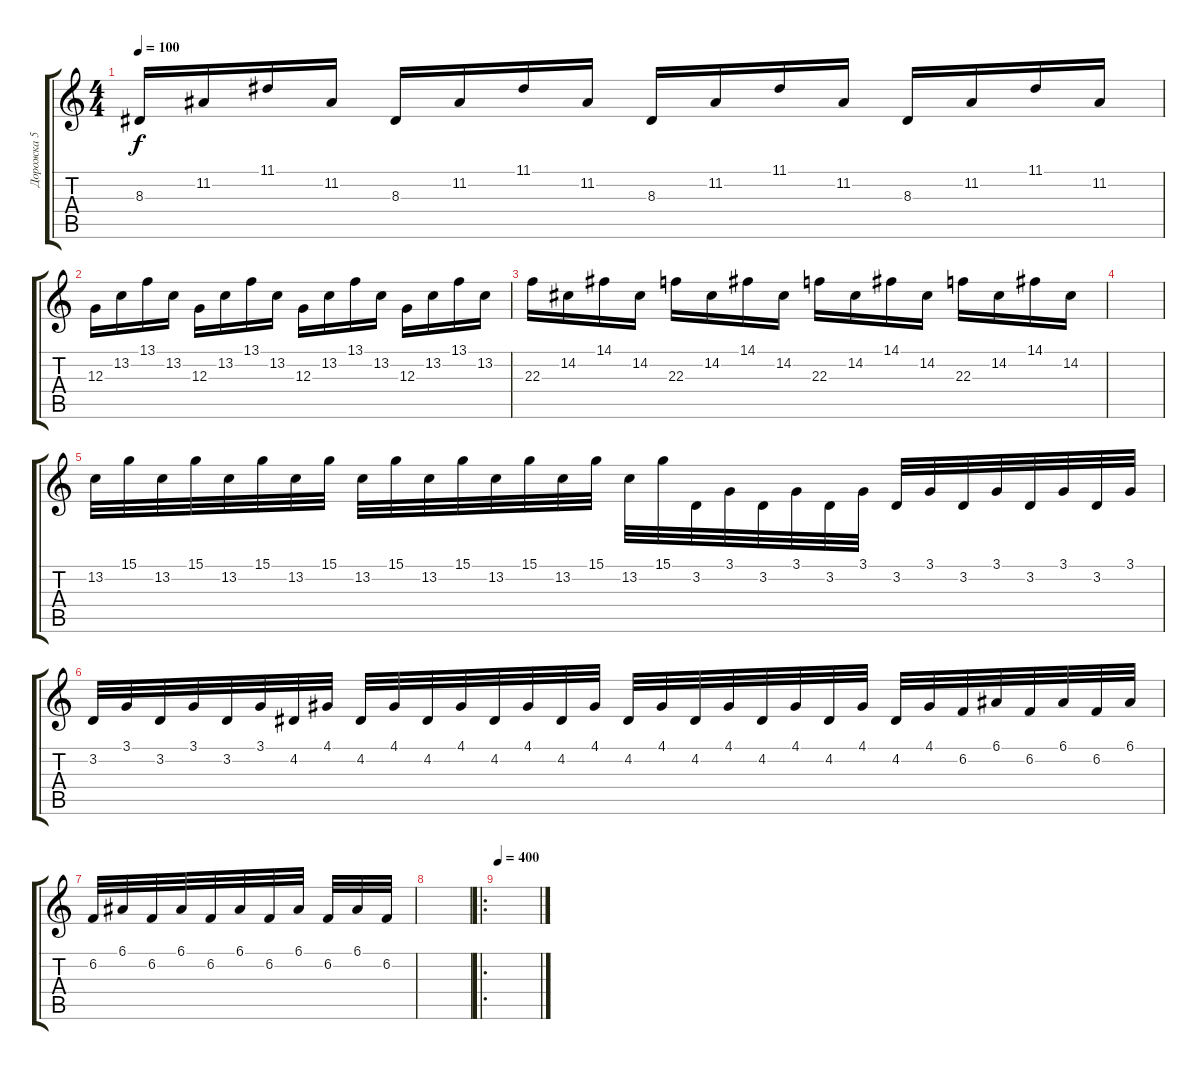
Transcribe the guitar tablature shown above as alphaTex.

\track ("Дорожка 5" "Дорожка 5") {instrument stringensemble2}
\staff {score tabs}
\tuning (E4 B3 G3 D3 A2 E2) {hide}
\ts (4 4)
\tempo 100
\clef g2
\ks c
8.3.16{dy f} 11.2.16 11.1.16 11.2.16 8.3.16 11.2.16 11.1.16 11.2.16 8.3.16 11.2.16 11.1.16 11.2.16 8.3.16 11.2.16 11.1.16 11.2.16 |
12.3.16{volume 16 balance 16} 13.2.16 13.1.16 13.2.16 12.3.16 13.2.16 13.1.16 13.2.16 12.3.16 13.2.16 13.1.16 13.2.16 12.3.16 13.2.16 13.1.16 13.2.16 |
22.3.16 14.2.16 14.1.16 14.2.16 22.3.16 14.2.16 14.1.16 14.2.16 22.3.16 14.2.16 14.1.16 14.2.16 22.3.16 14.2.16 14.1.16 14.2.16 |
|
13.2.32 15.1.32 13.2.32 15.1.32 13.2.32 15.1.32 13.2.32 15.1.32 13.2.32 15.1.32 13.2.32 15.1.32 13.2.32 15.1.32 13.2.32 15.1.32 13.2.32 15.1.32 3.2.32 3.1.32 3.2.32 3.1.32 3.2.32 3.1.32 3.2.32 3.1.32 3.2.32 3.1.32 3.2.32 3.1.32 3.2.32 3.1.32 |
3.2.32 3.1.32 3.2.32 3.1.32 3.2.32 3.1.32 4.2.32 4.1.32 4.2.32 4.1.32 4.2.32 4.1.32 4.2.32 4.1.32 4.2.32 4.1.32 4.2.32 4.1.32 4.2.32 4.1.32 4.2.32 4.1.32 4.2.32 4.1.32 4.2.32 4.1.32 6.2.32 6.1.32 6.2.32 6.1.32 6.2.32 6.1.32 |
6.2.32 6.1.32 6.2.32 6.1.32 6.2.32 6.1.32 6.2.32 6.1.32 6.2.32 6.1.32 6.2.32 |
|
\ro
\tempo 400
